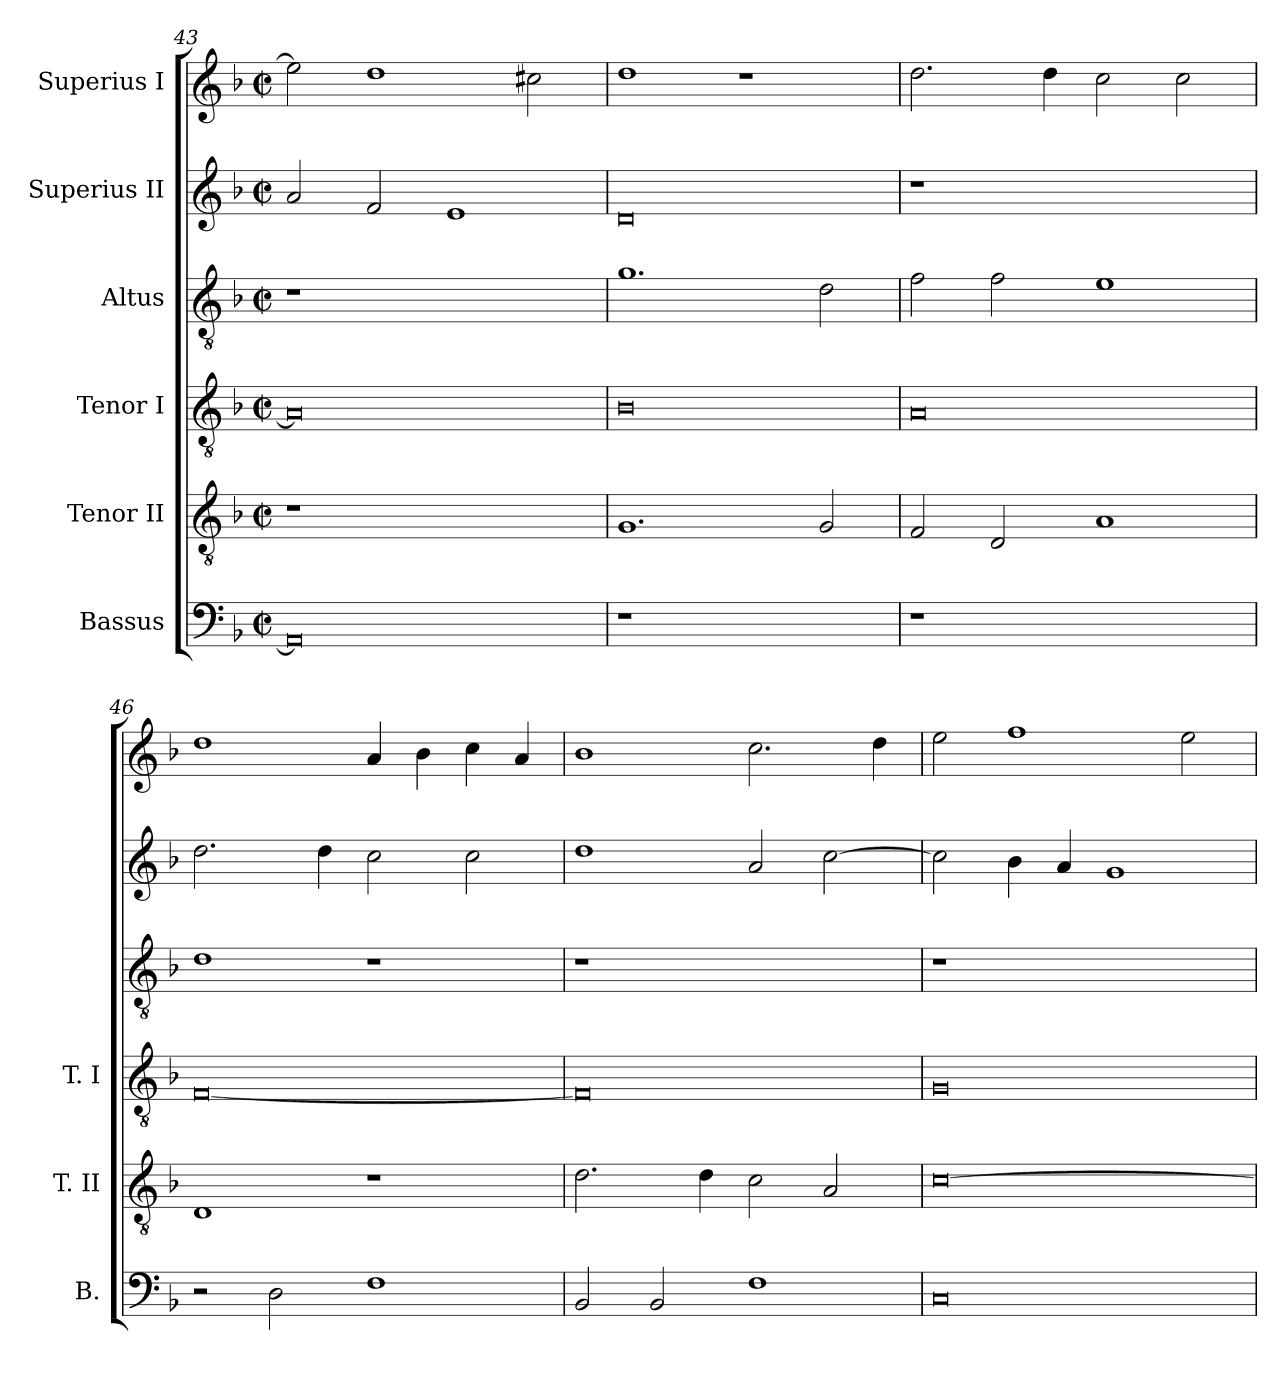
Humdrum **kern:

**kern	**kern	**kern	**kern	**kern	**kern
*part6	*part5	*part4	*part3	*part2	*part1
*staff6	*staff5	*staff4	*staff3	*staff2	*staff1
*I"Bassus	*I"Tenor II	*I"Tenor I	*I"Altus	*I"Superius II	*I"Superius I
*I'B.	*I'T. II	*I'T. I	*	*	*
*clefF4	*clefGv2	*clefGv2	*clefGv2	*clefG2	*clefG2
*	*ITrd7c12	*ITrd7c12	*ITrd7c12	*	*
*k[b-]	*k[b-]	*k[b-]	*k[b-]	*k[b-]	*k[b-]
*F:	*F:	*F:	*F:	*F:	*F:
*M2/2	*M2/2	*M2/2	*M2/2	*M2/2	*M2/2
*met(c|)	*met(c|)	*met(c|)	*met(c|)	*met(c|)	*met(c|)
=43	=43	=43	=43	=43	=43
!	!LO:N:vis=1	!	!LO:N:vis=1	!	!
0AAi]	1r	0AAi]	1r	2ai/	2eei\]
.	.	.	.	2fi/	1ddi
.	1ryy	.	1ryy	1ei	.
.	.	.	.	.	2cc#Xi\
=44	=44	=44	=44	=44	=44
!LO:N:vis=1	!	!	!	!	!
1r	1.GGi	0BB-i	1.Gi	0di	1ddi
1ryy	.	.	.	.	1r
.	2GGi/	.	2Di\	.	.
=45	=45	=45	=45	=45	=45
!LO:N:vis=1	!	!	!	!LO:N:vis=1	!
1r	2FFi/	0AAi	2Fi\	1r	2.ddi\
.	2DDi/	.	2Fi\	.	.
.	.	.	.	.	4ddi\
1ryy	1AAi	.	1Ei	1ryy	2cci\
.	.	.	.	.	2cci\
!!LO:LB:g=z
=46	=46	=46	=46	=46	=46
2r	1DDi	[<0FFi	1Di	2.ddi\	1ddi
2Di\	.	.	.	.	.
.	.	.	.	4ddi\	.
1Fi	1r	.	1r	2cci\	4ai/
.	.	.	.	.	4b-i\
.	.	.	.	2cci\	4cci\
.	.	.	.	.	4ai/
=47	=47	=47	=47	=47	=47
!	!	!	!LO:N:vis=1	!	!
2BB-i/	2.Di\	0FFi]	1r	1ddi	1b-i
2BB-i/	.	.	.	.	.
.	4Di\	.	.	.	.
1Fi	2Ci\	.	1ryy	2ai/	2.cci\
.	2AAi/	.	.	[>2cci\	.
.	.	.	.	.	4ddi\
=48	=48	=48	=48	=48	=48
!	!	!	!LO:N:vis=1	!	!
0Ci	[>0Ci	0GGi	1r	2cci\]	2eei\
.	.	.	.	4b-i\	1ffi
.	.	.	.	4ai/	.
.	.	.	1ryy	1gi	.
.	.	.	.	.	2eei\
=	=	=	=	=	=
*-	*-	*-	*-	*-	*-
